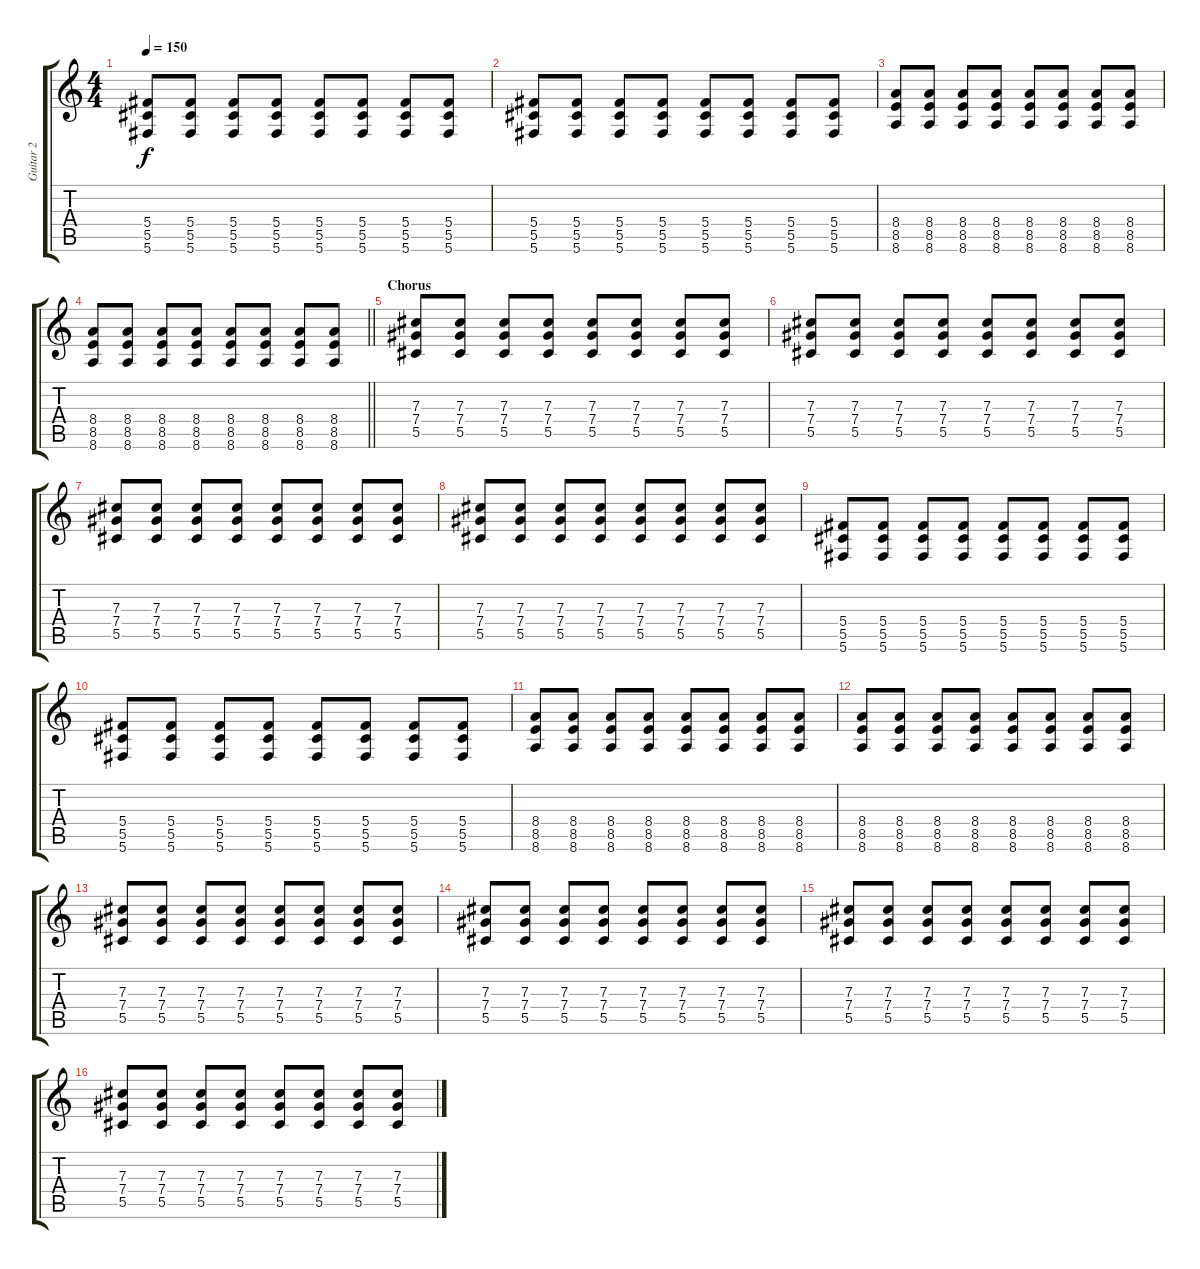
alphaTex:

\track ("Guitar 2" "Guitar 2") {instrument distortionguitar}
\staff {score tabs}
\tuning (Eb4 Bb3 Gb3 Db3 Ab2 Db2) {hide}
\ts (4 4)
\tempo 150
\clef g2
\ks c
(5.4 5.5 5.6).8{dy f} (5.4 5.5 5.6).8 (5.4 5.5 5.6).8 (5.4 5.5 5.6).8 (5.4 5.5 5.6).8 (5.4 5.5 5.6).8 (5.4 5.5 5.6).8 (5.4 5.5 5.6).8 |
(5.4 5.5 5.6).8 (5.4 5.5 5.6).8 (5.4 5.5 5.6).8 (5.4 5.5 5.6).8 (5.4 5.5 5.6).8 (5.4 5.5 5.6).8 (5.4 5.5 5.6).8 (5.4 5.5 5.6).8 |
(8.4 8.5 8.6).8 (8.4 8.5 8.6).8 (8.4 8.5 8.6).8 (8.4 8.5 8.6).8 (8.4 8.5 8.6).8 (8.4 8.5 8.6).8 (8.4 8.5 8.6).8 (8.4 8.5 8.6).8 |
\barLineRight lightlight
(8.4 8.5 8.6).8 (8.4 8.5 8.6).8 (8.4 8.5 8.6).8 (8.4 8.5 8.6).8 (8.4 8.5 8.6).8 (8.4 8.5 8.6).8 (8.4 8.5 8.6).8 (8.4 8.5 8.6).8 |
\section ("" "Chorus")
(7.3 7.4 5.5).8 (7.3 7.4 5.5).8 (7.3 7.4 5.5).8 (7.3 7.4 5.5).8 (7.3 7.4 5.5).8 (7.3 7.4 5.5).8 (7.3 7.4 5.5).8 (7.3 7.4 5.5).8 |
(7.3 7.4 5.5).8 (7.3 7.4 5.5).8 (7.3 7.4 5.5).8 (7.3 7.4 5.5).8 (7.3 7.4 5.5).8 (7.3 7.4 5.5).8 (7.3 7.4 5.5).8 (7.3 7.4 5.5).8 |
(7.3 7.4 5.5).8 (7.3 7.4 5.5).8 (7.3 7.4 5.5).8 (7.3 7.4 5.5).8 (7.3 7.4 5.5).8 (7.3 7.4 5.5).8 (7.3 7.4 5.5).8 (7.3 7.4 5.5).8 |
(7.3 7.4 5.5).8 (7.3 7.4 5.5).8 (7.3 7.4 5.5).8 (7.3 7.4 5.5).8 (7.3 7.4 5.5).8 (7.3 7.4 5.5).8 (7.3 7.4 5.5).8 (7.3 7.4 5.5).8 |
(5.4 5.5 5.6).8 (5.4 5.5 5.6).8 (5.4 5.5 5.6).8 (5.4 5.5 5.6).8 (5.4 5.5 5.6).8 (5.4 5.5 5.6).8 (5.4 5.5 5.6).8 (5.4 5.5 5.6).8 |
(5.4 5.5 5.6).8 (5.4 5.5 5.6).8 (5.4 5.5 5.6).8 (5.4 5.5 5.6).8 (5.4 5.5 5.6).8 (5.4 5.5 5.6).8 (5.4 5.5 5.6).8 (5.4 5.5 5.6).8 |
(8.4 8.5 8.6).8 (8.4 8.5 8.6).8 (8.4 8.5 8.6).8 (8.4 8.5 8.6).8 (8.4 8.5 8.6).8 (8.4 8.5 8.6).8 (8.4 8.5 8.6).8 (8.4 8.5 8.6).8 |
(8.4 8.5 8.6).8 (8.4 8.5 8.6).8 (8.4 8.5 8.6).8 (8.4 8.5 8.6).8 (8.4 8.5 8.6).8 (8.4 8.5 8.6).8 (8.4 8.5 8.6).8 (8.4 8.5 8.6).8 |
(7.3 7.4 5.5).8 (7.3 7.4 5.5).8 (7.3 7.4 5.5).8 (7.3 7.4 5.5).8 (7.3 7.4 5.5).8 (7.3 7.4 5.5).8 (7.3 7.4 5.5).8 (7.3 7.4 5.5).8 |
(7.3 7.4 5.5).8 (7.3 7.4 5.5).8 (7.3 7.4 5.5).8 (7.3 7.4 5.5).8 (7.3 7.4 5.5).8 (7.3 7.4 5.5).8 (7.3 7.4 5.5).8 (7.3 7.4 5.5).8 |
(7.3 7.4 5.5).8 (7.3 7.4 5.5).8 (7.3 7.4 5.5).8 (7.3 7.4 5.5).8 (7.3 7.4 5.5).8 (7.3 7.4 5.5).8 (7.3 7.4 5.5).8 (7.3 7.4 5.5).8 |
(7.3 7.4 5.5).8 (7.3 7.4 5.5).8 (7.3 7.4 5.5).8 (7.3 7.4 5.5).8 (7.3 7.4 5.5).8 (7.3 7.4 5.5).8 (7.3 7.4 5.5).8 (7.3 7.4 5.5).8
